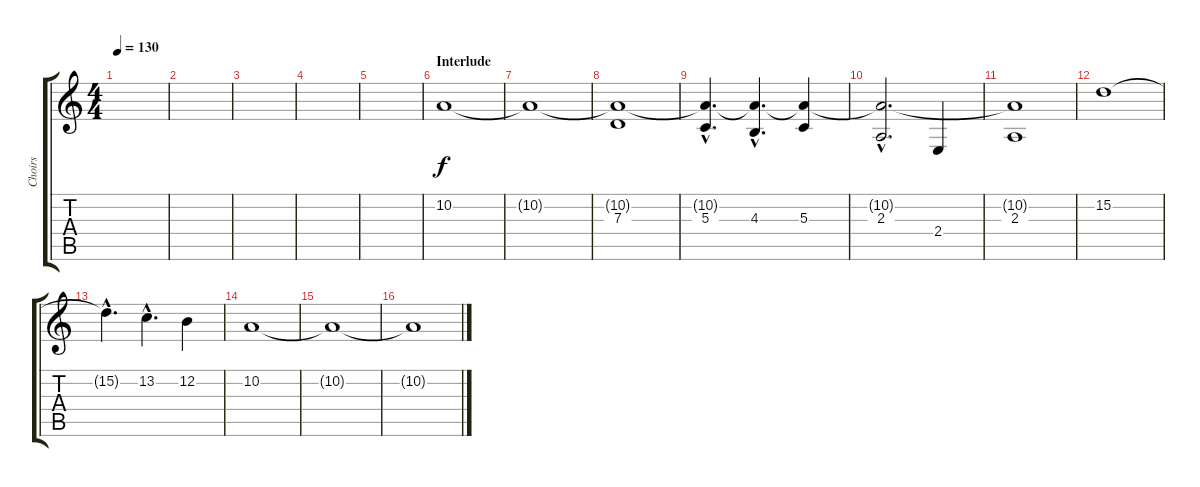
\track ("Choirs" "Choirs") {instrument choiraahs}
\staff {score tabs}
\tuning (E4 B3 G3 D3 A2 E2) {hide}
\ts (4 4)
\tempo 130
\clef g2
\ks c
|
|
|
|
|
\section ("" "Interlude")
10.2.1{dy f volume 5} |
10.2{t}.1 |
(10.2{t} 7.3).1 |
(10.2{hac t} 5.3{hac}).4{d} (10.2{hac t} 4.3{hac}).4{d} (10.2{t} 5.3).4 |
(10.2{hac t} 2.3{hac}).2{d} 2.4.4 |
(10.2{t} 2.3).1 |
15.2.1 |
15.2{hac t}.4{d} 13.2{hac}.4{d} 12.2.4 |
10.2.1 |
10.2{t}.1 |
10.2{t}.1
